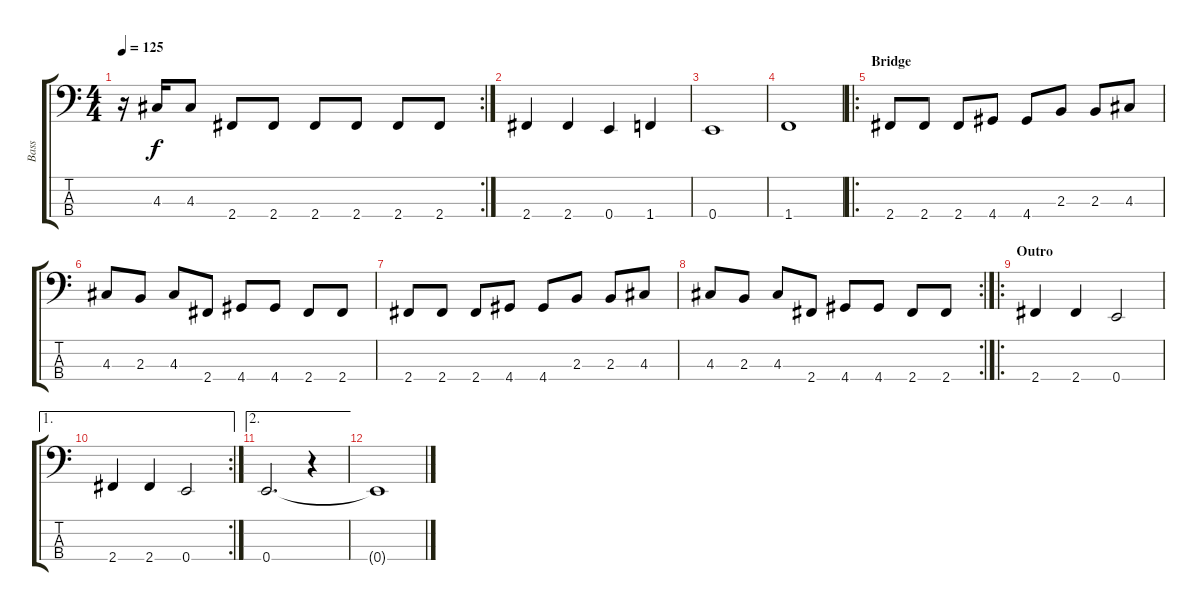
\track ("Bass" "Bass") {instrument electricbassfinger}
\staff {score tabs}
\tuning (G2 D2 A1 E1) {hide}
\rc 2
\ts (4 4)
\tempo 125
\clef f4
\ks c
r.16{dy f} 4.3.16 4.3.8 2.4.8 2.4.8 2.4.8 2.4.8 2.4.8 2.4.8 |
2.4.4 2.4.4 0.4.4 1.4.4 |
0.4.1 |
1.4.1 |
\ro
\section ("" "Bridge")
2.4.8 2.4.8 2.4.8 4.4.8 4.4.8 2.3.8 2.3.8 4.3.8 |
4.3.8 2.3.8 4.3.8 2.4.8 4.4.8 4.4.8 2.4.8 2.4.8 |
2.4.8 2.4.8 2.4.8 4.4.8 4.4.8 2.3.8 2.3.8 4.3.8 |
\rc 2
4.3.8 2.3.8 4.3.8 2.4.8 4.4.8 4.4.8 2.4.8 2.4.8 |
\ro
\section ("" "Outro")
2.4.4 2.4.4 0.4.2 |
\ae 1
\rc 2
2.4.4 2.4.4 0.4.2 |
\ae 2
0.4.2{d} r.4{volume 0} |
0.4{t}.1
